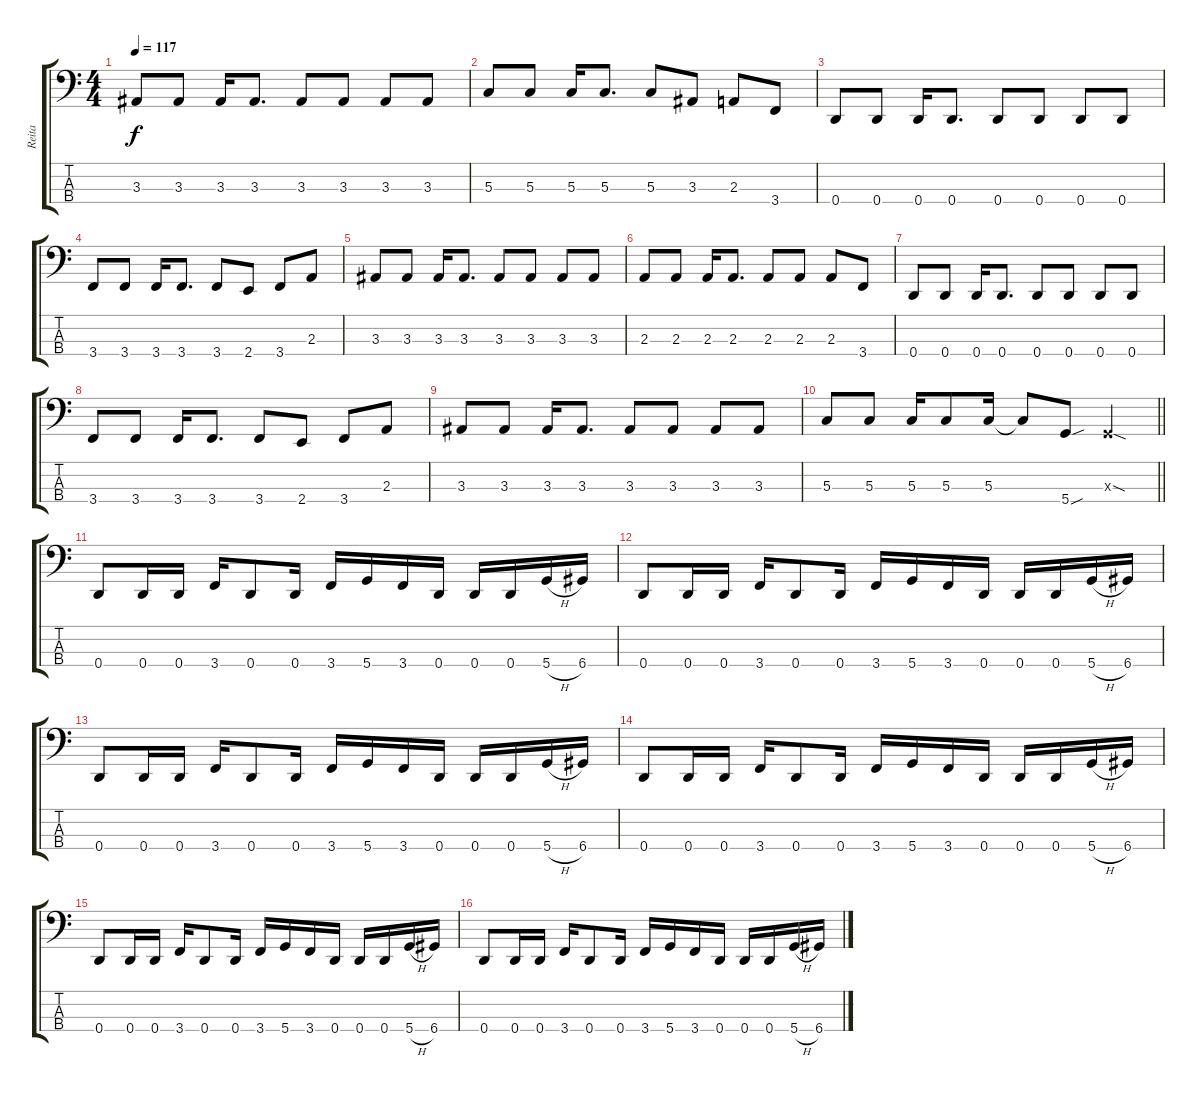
\track ("Reita" "Reita") {instrument electricbasspick}
\staff {score tabs}
\tuning (F2 C2 G1 D1) {hide}
\ts (4 4)
\tempo 117
\clef f4
\ks c
3.3.8{dy f} 3.3.8 3.3.16 3.3.8{d} 3.3.8 3.3.8 3.3.8 3.3.8 |
5.3.8 5.3.8 5.3.16 5.3.8{d} 5.3.8 3.3.8 2.3.8 3.4.8 |
0.4.8 0.4.8 0.4.16 0.4.8{d} 0.4.8 0.4.8 0.4.8 0.4.8 |
3.4.8 3.4.8 3.4.16 3.4.8{d} 3.4.8 2.4.8 3.4.8 2.3.8 |
3.3.8 3.3.8 3.3.16 3.3.8{d} 3.3.8 3.3.8 3.3.8 3.3.8 |
2.3.8 2.3.8 2.3.16 2.3.8{d} 2.3.8 2.3.8 2.3.8 3.4.8 |
0.4.8 0.4.8 0.4.16 0.4.8{d} 0.4.8 0.4.8 0.4.8 0.4.8 |
3.4.8 3.4.8 3.4.16 3.4.8{d} 3.4.8 2.4.8 3.4.8 2.3.8 |
3.3.8 3.3.8 3.3.16 3.3.8{d} 3.3.8 3.3.8 3.3.8 3.3.8 |
\barLineRight lightlight
5.3.8 5.3.8 5.3.16 5.3.8 5.3.16 5.3{t}.8 5.4{sou}.8 0.3{sod x}.4 |
0.4.8 0.4.16 0.4.16 3.4.16 0.4.8 0.4.16 3.4.16 5.4.16 3.4.16 0.4.16 0.4.16 0.4.16 5.4{h}.16 6.4.16 |
0.4.8 0.4.16 0.4.16 3.4.16 0.4.8 0.4.16 3.4.16 5.4.16 3.4.16 0.4.16 0.4.16 0.4.16 5.4{h}.16 6.4.16 |
0.4.8 0.4.16 0.4.16 3.4.16 0.4.8 0.4.16 3.4.16 5.4.16 3.4.16 0.4.16 0.4.16 0.4.16 5.4{h}.16 6.4.16 |
0.4.8 0.4.16 0.4.16 3.4.16 0.4.8 0.4.16 3.4.16 5.4.16 3.4.16 0.4.16 0.4.16 0.4.16 5.4{h}.16 6.4.16 |
0.4.8 0.4.16 0.4.16 3.4.16 0.4.8 0.4.16 3.4.16 5.4.16 3.4.16 0.4.16 0.4.16 0.4.16 5.4{h}.16 6.4.16 |
0.4.8 0.4.16 0.4.16 3.4.16 0.4.8 0.4.16 3.4.16 5.4.16 3.4.16 0.4.16 0.4.16 0.4.16 5.4{h}.16 6.4.16
